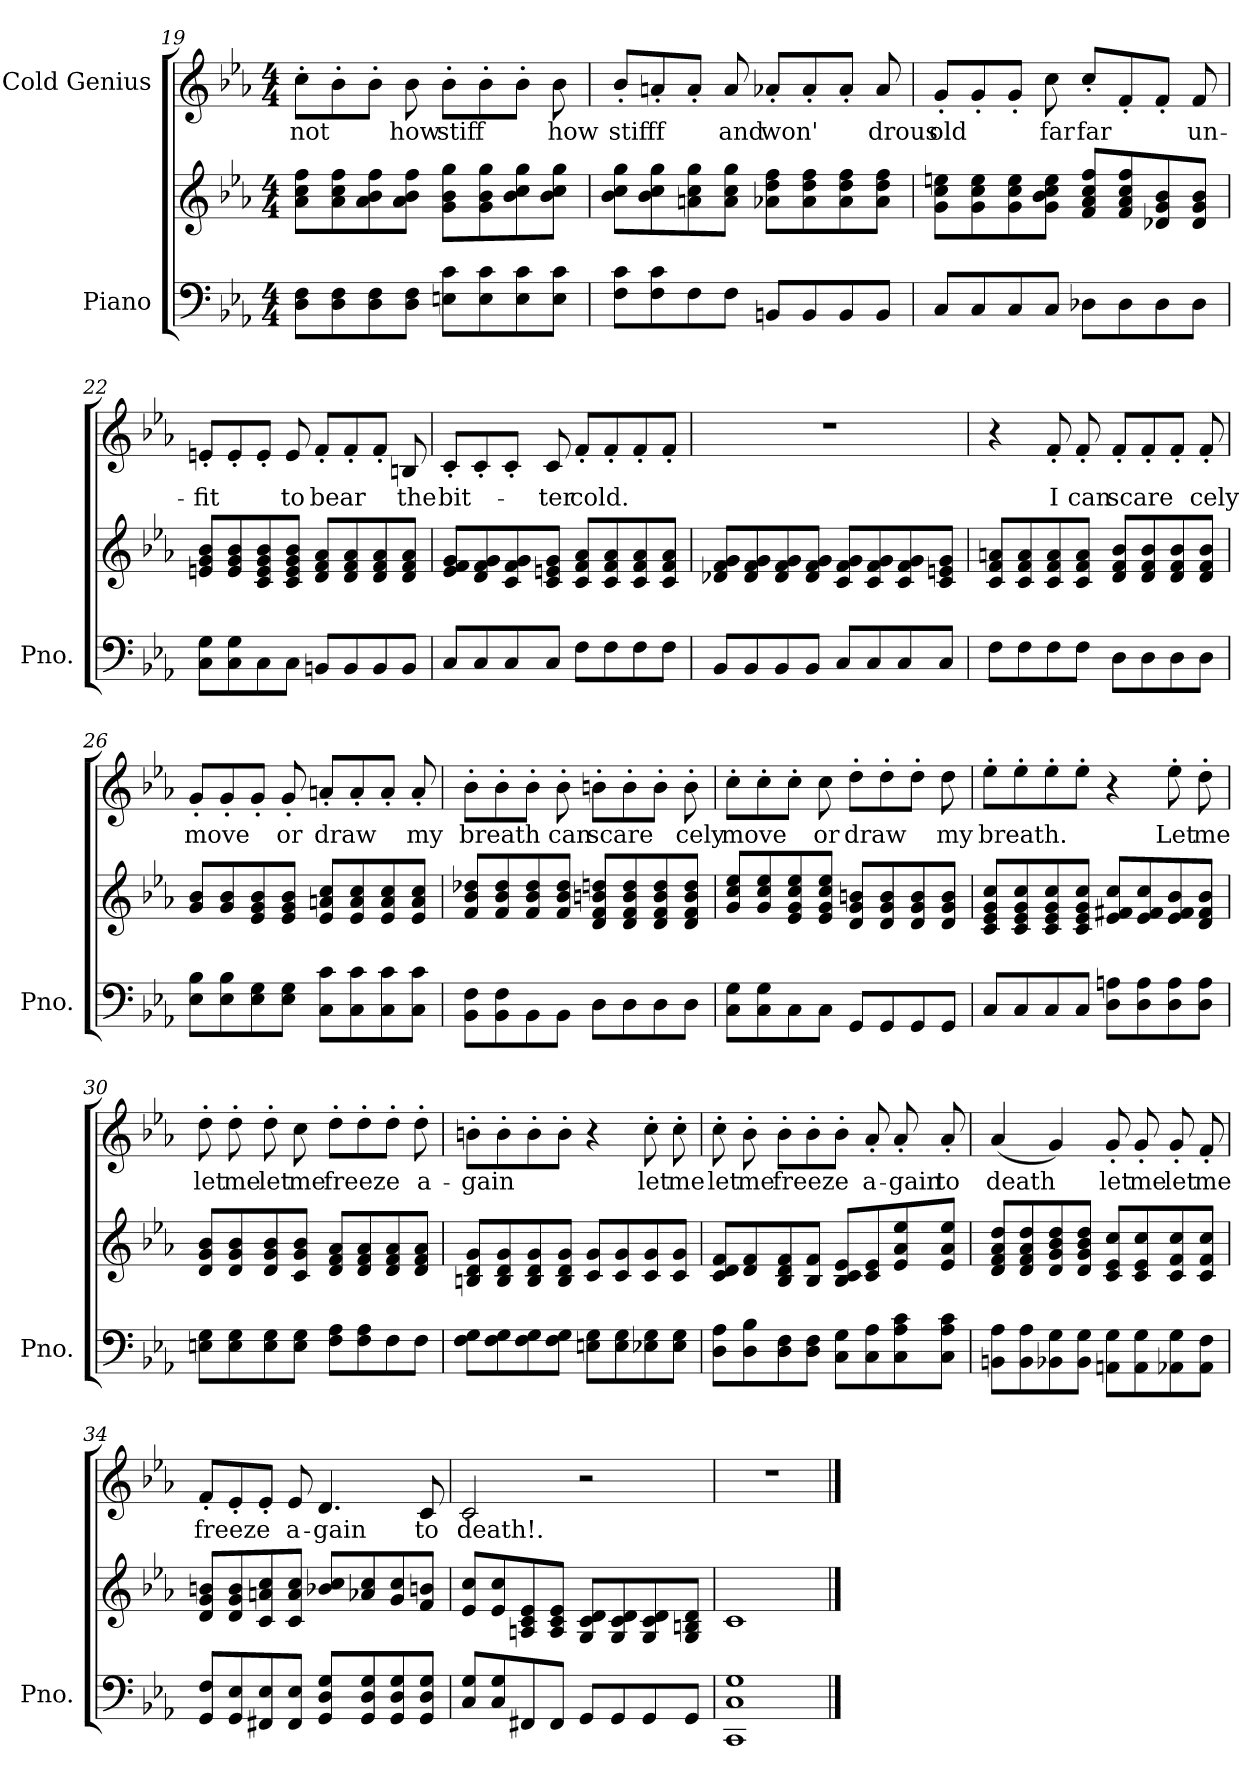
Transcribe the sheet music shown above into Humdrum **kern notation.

**kern	**kern	**kern	**text
*part2	*part2	*part1	*part1
*staff3	*staff2	*staff1	*staff1
*I"Piano	*	*I"Cold Genius	*
*I'Pno.	*	*	*
*clefF4	*clefG2	*clefG2	*
*k[b-e-a-]	*k[b-e-a-]	*k[b-e-a-]	*
*M4/4	*M4/4	*M4/4	*
=19	=19	=19	=19
!	!	!	!LO:LY:b
8D\ 8F\L	8a-\ 8cc\ 8ff\L	8cc'\L	not
8D\ 8F\	8a-\ 8cc\ 8ff\	8b-'\	.
8D\ 8F\	8a-\ 8b-\ 8ff\	8b-'\J	.
!	!	!	!LO:LY:b
8D\ 8F\J	8a-\ 8b-\ 8ff\J	8b-\	how
!	!	!	!LO:LY:b
8En\ 8c\L	8g\ 8b-\ 8gg\L	8b-'\L	stiff
8E\ 8c\	8g\ 8b-\ 8gg\	8b-'\	.
8E\ 8c\	8b-\ 8cc\ 8gg\	8b-'\J	.
!	!	!	!LO:LY:b
8E\ 8c\J	8b-\ 8cc\ 8gg\J	8b-\	how
!!LO:PB:g=z
=20	=20	=20	=20
!	!	!	!LO:LY:b
8F\ 8c\L	8b-\ 8cc\ 8gg\L	8b-'/L	stifff
8F\ 8c\	8b-\ 8cc\ 8gg\	8an'/	.
8F\	8an\ 8cc\ 8gg\	8a'/J	.
!	!	!	!LO:LY:b
8F\J	8a\ 8cc\ 8gg\J	8a/	and
!	!	!	!LO:LY:b
8BBn/L	8a-X\ 8dd\ 8ff\L	8a-X'/L	won'
8BB/	8a-\ 8dd\ 8ff\	8a-'/	.
8BB/	8a-\ 8dd\ 8ff\	8a-'/J	.
!	!	!	!LO:LY:b
8BB/J	8a-\ 8dd\ 8ff\J	8a-/	drous
=21	=21	=21	=21
!	!	!	!LO:LY:b
8C/L	8g\ 8cc\ 8een\L	8g'/L	old
8C/	8g\ 8cc\ 8ee\	8g'/	.
8C/	8g\ 8cc\ 8ee\	8g'/J	.
!	!	!	!LO:LY:b
8C/J	8g\ 8b-\ 8cc\ 8ee\J	8cc\	far
!	!	!	!LO:LY:b
8D-X\L	8f/ 8a-/ 8cc/ 8ff/L	8cc'/L	far
8D-\	8f/ 8a-/ 8cc/ 8ff/	8f'/	.
8D-\	8d-X/ 8g/ 8b-/	8f'/J	.
!	!	!	!LO:LY:b
8D-\J	8d-/ 8g/ 8b-/J	8f/	un-
=22	=22	=22	=22
!	!	!	!LO:LY:b
8C\ 8G\L	8en/ 8g/ 8b-/L	8en'/L	-fit
8C\ 8G\	8e/ 8g/ 8b-/	8e'/	.
8C\	8c/ 8e/ 8g/ 8b-/	8e'/J	.
!	!	!	!LO:LY:b
8C\J	8c/ 8e/ 8g/ 8b-/J	8e/	to
!	!	!	!LO:LY:b
8BBn/L	8d/ 8f/ 8a-/L	8f'/L	bear
8BB/	8d/ 8f/ 8a-/	8f'/	.
8BB/	8d/ 8f/ 8a-/	8f'/J	.
!	!	!	!LO:LY:b
8BB/J	8d/ 8f/ 8a-/J	8Bn/	the
!!LO:LB:g=z
=23	=23	=23	=23
!	!	!	!LO:LY:b
8C/L	8e-/ 8f/ 8g/L	8c'/L	bit-
8C/	8d/ 8f/ 8g/	8c'/	.
8C/	8c/ 8f/ 8g/	8c'/J	.
!	!	!	!LO:LY:b
8C/J	8c/ 8en/ 8g/J	8c/	-ter
!	!	!	!LO:LY:b
8F\L	8c/ 8f/ 8a-/L	8f'/L	cold.
8F\	8c/ 8f/ 8a-/	8f'/	.
8F\	8c/ 8f/ 8a-/	8f'/	.
8F\J	8c/ 8f/ 8a-/J	8f'/J	.
=24	=24	=24	=24
8BB-/L	8d-X/ 8f/ 8g/L	1r	.
8BB-/	8d-/ 8f/ 8g/	.	.
8BB-/	8d-/ 8f/ 8g/	.	.
8BB-/J	8d-/ 8f/ 8g/J	.	.
8C/L	8c/ 8f/ 8g/L	.	.
8C/	8c/ 8f/ 8g/	.	.
8C/	8c/ 8f/ 8g/	.	.
8C/J	8c/ 8en/ 8g/J	.	.
=25	=25	=25	=25
8F\L	8c/ 8f/ 8an/L	4r	.
8F\	8c/ 8f/ 8a/	.	.
!	!	!	!LO:LY:b
8F\	8c/ 8f/ 8a/	8f'/	I
!	!	!	!LO:LY:b
8F\J	8c/ 8f/ 8a/J	8f'/	can
!	!	!	!LO:LY:b
8D\L	8d/ 8f/ 8b-/L	8f'/L	scare
8D\	8d/ 8f/ 8b-/	8f'/	.
8D\	8d/ 8f/ 8b-/	8f'/J	.
!	!	!	!LO:LY:b
8D\J	8d/ 8f/ 8b-/J	8f'/	cely
!!LO:LB:g=z
=26	=26	=26	=26
!	!	!	!LO:LY:b
8E-\ 8B-\L	8g/ 8b-/L	8g'/L	move
8E-\ 8B-\	8g/ 8b-/	8g'/	.
8E-\ 8G\	8e-/ 8g/ 8b-/	8g'/J	.
!	!	!	!LO:LY:b
8E-\ 8G\J	8e-/ 8g/ 8b-/J	8g'/	or
!	!	!	!LO:LY:b
8C\ 8c\L	8e-/ 8an/ 8cc/L	8an'/L	draw
8C\ 8c\	8e-/ 8a/ 8cc/	8a'/	.
8C\ 8c\	8e-/ 8a/ 8cc/	8a'/J	.
!	!	!	!LO:LY:b
8C\ 8c\J	8e-/ 8a/ 8cc/J	8a'/	my
=27	=27	=27	=27
!	!	!	!LO:LY:b
8BB-\ 8F\L	8f/ 8b-/ 8dd-X/L	8b-'\L	breath
8BB-\ 8F\	8f/ 8b-/ 8dd-/	8b-'\	.
8BB-\	8f/ 8b-/ 8dd-/	8b-'\J	.
!	!	!	!LO:LY:b
8BB-\J	8f/ 8b-/ 8dd-/J	8b-'\	can
!	!	!	!LO:LY:b
8D\L	8d/ 8f/ 8bn/ 8ddn/L	8bn'\L	scare
8D\	8d/ 8f/ 8b/ 8dd/	8b'\	.
8D\	8d/ 8f/ 8b/ 8dd/	8b'\J	.
!	!	!	!LO:LY:b
8D\J	8d/ 8f/ 8b/ 8dd/J	8b'\	cely
=28	=28	=28	=28
!	!	!	!LO:LY:b
8C\ 8G\L	8g/ 8cc/ 8ee-/L	8cc'\L	move
8C\ 8G\	8g/ 8cc/ 8ee-/	8cc'\	.
8C\	8e-/ 8g/ 8cc/ 8ee-/	8cc'\J	.
!	!	!	!LO:LY:b
8C\J	8e-/ 8g/ 8cc/ 8ee-/J	8cc\	or
!	!	!	!LO:LY:b
8GG/L	8d/ 8g/ 8bn/L	8dd'\L	draw
8GG/	8d/ 8g/ 8b/	8dd'\	.
8GG/	8d/ 8g/ 8b/	8dd'\J	.
!	!	!	!LO:LY:b
8GG/J	8d/ 8g/ 8b/J	8dd\	my
!!LO:PB:g=z
=29	=29	=29	=29
!	!	!	!LO:LY:b
8C/L	8c/ 8e-/ 8g/ 8cc/L	8ee-'\L	breath.
8C/	8c/ 8e-/ 8g/ 8cc/	8ee-'\	.
8C/	8c/ 8e-/ 8g/ 8cc/	8ee-'\	.
8C/J	8c/ 8e-/ 8g/ 8cc/J	8ee-'\J	.
8D\ 8An\L	8e-/ 8f#X/ 8cc/L	4r	.
8D\ 8A\	8e-/ 8f#/ 8cc/	.	.
!	!	!	!LO:LY:b
8D\ 8A\	8e-/ 8f#/ 8b-/	8ee-'\	Let
!	!	!	!LO:LY:b
8D\ 8A\J	8d/ 8f#/ 8b-/J	8dd'\	me
=30	=30	=30	=30
!	!	!	!LO:LY:b
8En\ 8G\L	8d/ 8g/ 8b-/L	8dd'\	let
!	!	!	!LO:LY:b
8E\ 8G\	8d/ 8g/ 8b-/	8dd'\	me
!	!	!	!LO:LY:b
8E\ 8G\	8d/ 8g/ 8b-/	8dd'\	let
!	!	!	!LO:LY:b
8E\ 8G\J	8c/ 8g/ 8b-/J	8cc\	me
!	!	!	!LO:LY:b
8F\ 8A-\L	8d/ 8f/ 8a-/L	8dd'\L	freeze
8F\ 8A-\	8d/ 8f/ 8a-/	8dd'\	.
8F\	8d/ 8f/ 8a-/	8dd'\J	.
!	!	!	!LO:LY:b
8F\J	8d/ 8f/ 8a-/J	8dd'\	a-
=31	=31	=31	=31
!	!	!	!LO:LY:b
8F\ 8G\L	8Bn/ 8d/ 8g/L	8bn'\L	-gain
8F\ 8G\	8B/ 8d/ 8g/	8b'\	.
8F\ 8G\	8B/ 8d/ 8g/	8b'\	.
8F\ 8G\J	8B/ 8d/ 8g/J	8b'\J	.
8En\ 8G\L	8c/ 8g/L	4r	.
8E\ 8G\	8c/ 8g/	.	.
!	!	!	!LO:LY:b
8E-X\ 8G\	8c/ 8g/	8cc'\	let
!	!	!	!LO:LY:b
8E-\ 8G\J	8c/ 8g/J	8cc'\	me
!!LO:LB:g=z
=32	=32	=32	=32
!	!	!	!LO:LY:b
8D\ 8A-\L	8c/ 8d/ 8f/L	8cc'\	let
!	!	!	!LO:LY:b
8D\ 8B-\	8d/ 8f/	8b-'\	me
!	!	!	!LO:LY:b
8D\ 8F\	8B-/ 8d/ 8f/	8b-'\L	freeze
8D\ 8F\J	8B-/ 8f/J	8b-'\	.
8C\ 8G\L	8B-/ 8c/ 8e-/L	8b-'\J	.
!	!	!	!LO:LY:b
8C\ 8A-\	8c/ 8e-/	8a-'/	a-
!	!	!	!LO:LY:b
8C\ 8A-\ 8c\	8e-/ 8a-/ 8ee-/	8a-'/	-gain
!	!	!	!LO:LY:b
8C\ 8A-\ 8c\J	8e-/ 8a-/ 8ee-/J	8a-'/	to
=33	=33	=33	=33
!	!	!	!LO:LY:b
8BBn\ 8A-\L	8d/ 8f/ 8a-/ 8dd/L	(<4a-/	death
8BB\ 8A-\	8d/ 8f/ 8a-/ 8dd/	.	.
8BB-X\ 8G\	8d/ 8g/ 8b-/ 8dd/	4g/)	.
8BB-\ 8G\J	8d/ 8g/ 8b-/ 8dd/J	.	.
!	!	!	!LO:LY:b
8AAn\ 8G\L	8c/ 8e-/ 8cc/L	8g'/	let
!	!	!	!LO:LY:b
8AA\ 8G\	8c/ 8e-/ 8cc/	8g'/	me
!	!	!	!LO:LY:b
8AA-X\ 8G\	8c/ 8f/ 8cc/	8g'/	let
!	!	!	!LO:LY:b
8AA-\ 8F\J	8c/ 8f/ 8cc/J	8f'/	me
=34	=34	=34	=34
!	!	!	!LO:LY:b
8GG/ 8F/L	8d/ 8g/ 8bn/L	8f'/L	freeze
8GG/ 8E-/	8d/ 8g/ 8b/	8e-'/	.
8FF#X/ 8E-/	8c/ 8an/ 8cc/	8e-'/J	.
!	!	!	!LO:LY:b
8FF#/ 8E-/J	8c/ 8a/ 8cc/J	8e-/	a-
!	!	!	!LO:LY:b
8GG/ 8D/ 8G/L	8b-X/ 8cc/L	4.d/	-gain
8GG/ 8D/ 8G/	8a-X/ 8cc/	.	.
8GG/ 8D/ 8G/	8g/ 8cc/	.	.
!	!	!	!LO:LY:b
8GG/ 8D/ 8G/J	8f/ 8bn/J	8c/	to
!!LO:LB:g=z
=35	=35	=35	=35
!	!	!	!LO:LY:b
8C/ 8G/L	8e-/ 8cc/L	2c/	death!.
8C/ 8G/	8e-/ 8cc/	.	.
8FF#X/	8An/ 8c/ 8e-/	.	.
8FF#/J	8A/ 8c/ 8e-/J	.	.
8GG/L	8G/ 8c/ 8d/L	2r	.
8GG/	8G/ 8c/ 8d/	.	.
8GG/	8G/ 8c/ 8d/	.	.
8GG/J	8G/ 8Bn/ 8d/J	.	.
=36	=36	=36	=36
1CC 1C 1G	1c	1r	.
==	==	==	==
*-	*-	*-	*-
